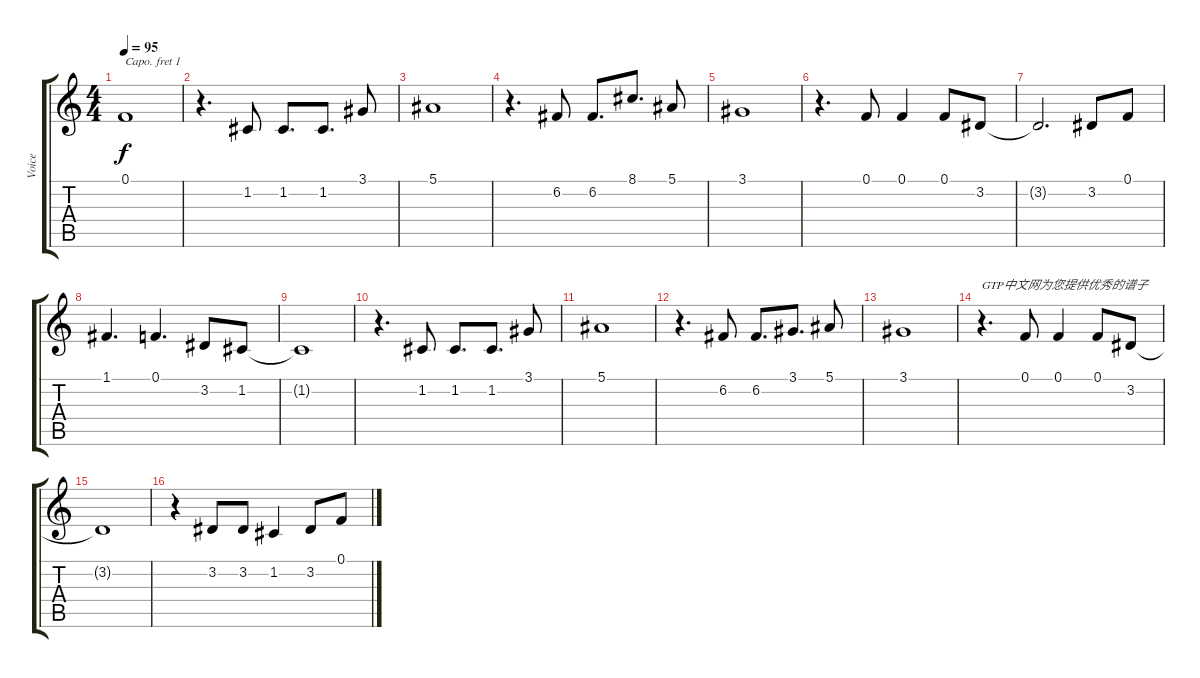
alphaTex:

\track ("Voice" "Voice") {instrument ocarina}
\staff {score tabs}
\capo 1
\tuning (E4 B3 G3 D3 A2 E2) {hide}
\ts (4 4)
\tempo 95
\clef g2
\ks c
0.1{t}.1{dy f} |
r.4{d} 1.2.8 1.2.8{d} 1.2.8{d} 3.1.8 |
5.1.1 |
r.4{d} 6.2.8 6.2.8{d} 8.1.8{d} 5.1.8 |
3.1.1 |
r.4{d} 0.1.8 0.1.4 0.1.8 3.2.8 |
3.2{t}.2{d} 3.2.8 0.1.8 |
1.1.4{d} 0.1.4{d} 3.2.8 1.2.8 |
1.2{t}.1 |
r.4{d} 1.2.8 1.2.8{d} 1.2.8{d} 3.1.8 |
5.1.1 |
r.4{d} 6.2.8 6.2.8{d} 3.1.8{d} 5.1.8 |
3.1.1 |
r.4{d txt "GTP中文网为您提供优秀的谱子"} 0.1.8 0.1.4 0.1.8 3.2.8 |
3.2{t}.1 |
r.4 3.2.8 3.2.8 1.2.4 3.2.8 0.1.8
